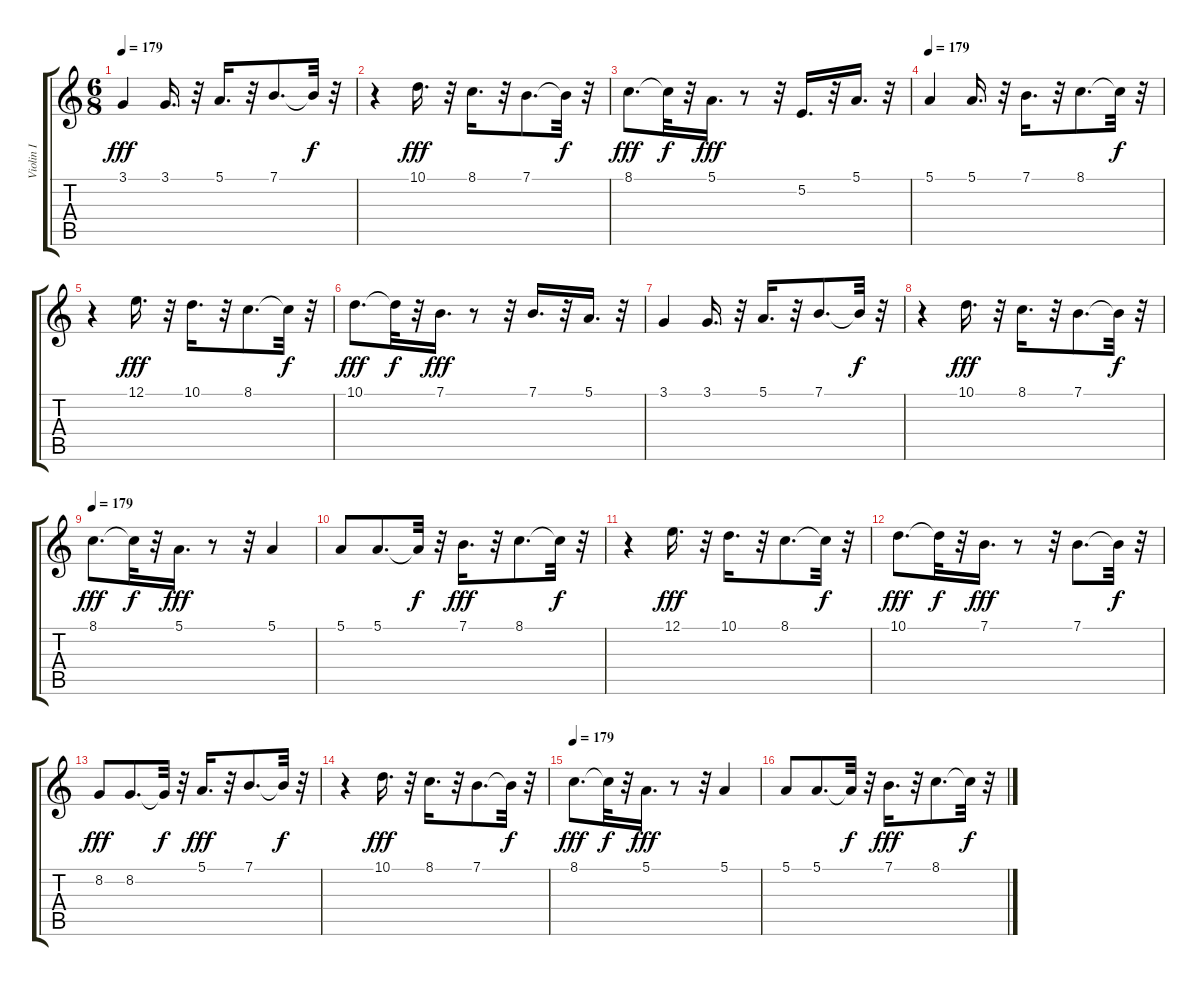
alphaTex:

\track ("Violin I" "Violin I") {instrument stringensemble1}
\staff {score tabs}
\tuning (E4 B3 G3 D3 A2 E2) {hide}
\ts (6 8)
\tempo 179
\clef g2
\ks c
3.1.4{dy fff} 3.1.16{d} r.32 5.1.16{d} r.32 7.1.8{d} 7.1{t}.32{dy f} r.32 |
r.4 10.1.16{d dy fff} r.32 8.1.16{d} r.32 7.1.8{d} 7.1{t}.32{dy f} r.32 |
8.1.8{d dy fff} 8.1{t}.32{dy f} r.32 5.1.16{d dy fff} r.8 r.32 5.2.16{d} r.32 5.1.16{d} r.32 |
\tempo 179
5.1.4 5.1.16{d} r.32 7.1.16{d} r.32 8.1.8{d} 8.1{t}.32{dy f} r.32 |
r.4 12.1.16{d dy fff} r.32 10.1.16{d} r.32 8.1.8{d} 8.1{t}.32{dy f} r.32 |
10.1.8{d dy fff} 10.1{t}.32{dy f} r.32 7.1.16{d dy fff} r.8 r.32 7.1.16{d} r.32 5.1.16{d} r.32 |
3.1.4 3.1.16{d} r.32 5.1.16{d} r.32 7.1.8{d} 7.1{t}.32{dy f} r.32 |
r.4 10.1.16{d dy fff} r.32 8.1.16{d} r.32 7.1.8{d} 7.1{t}.32{dy f} r.32 |
\tempo 179
8.1.8{d dy fff} 8.1{t}.32{dy f} r.32 5.1.16{d dy fff} r.8 r.32 5.1.4 |
5.1.8 5.1.8{d} 5.1{t}.32{dy f} r.32 7.1.16{d dy fff} r.32 8.1.8{d} 8.1{t}.32{dy f} r.32 |
r.4 12.1.16{d dy fff} r.32 10.1.16{d} r.32 8.1.8{d} 8.1{t}.32{dy f} r.32 |
10.1.8{d dy fff} 10.1{t}.32{dy f} r.32 7.1.16{d dy fff} r.8 r.32 7.1.8{d} 7.1{t}.32{dy f} r.32 |
8.2.8{dy fff} 8.2.8{d} 8.2{t}.32{dy f} r.32 5.1.16{d dy fff} r.32 7.1.8{d} 7.1{t}.32{dy f} r.32 |
r.4 10.1.16{d dy fff} r.32 8.1.16{d} r.32 7.1.8{d} 7.1{t}.32{dy f} r.32 |
\tempo 179
8.1.8{d dy fff} 8.1{t}.32{dy f} r.32 5.1.16{d dy fff} r.8 r.32 5.1.4 |
5.1.8 5.1.8{d} 5.1{t}.32{dy f} r.32 7.1.16{d dy fff} r.32 8.1.8{d} 8.1{t}.32{dy f} r.32
